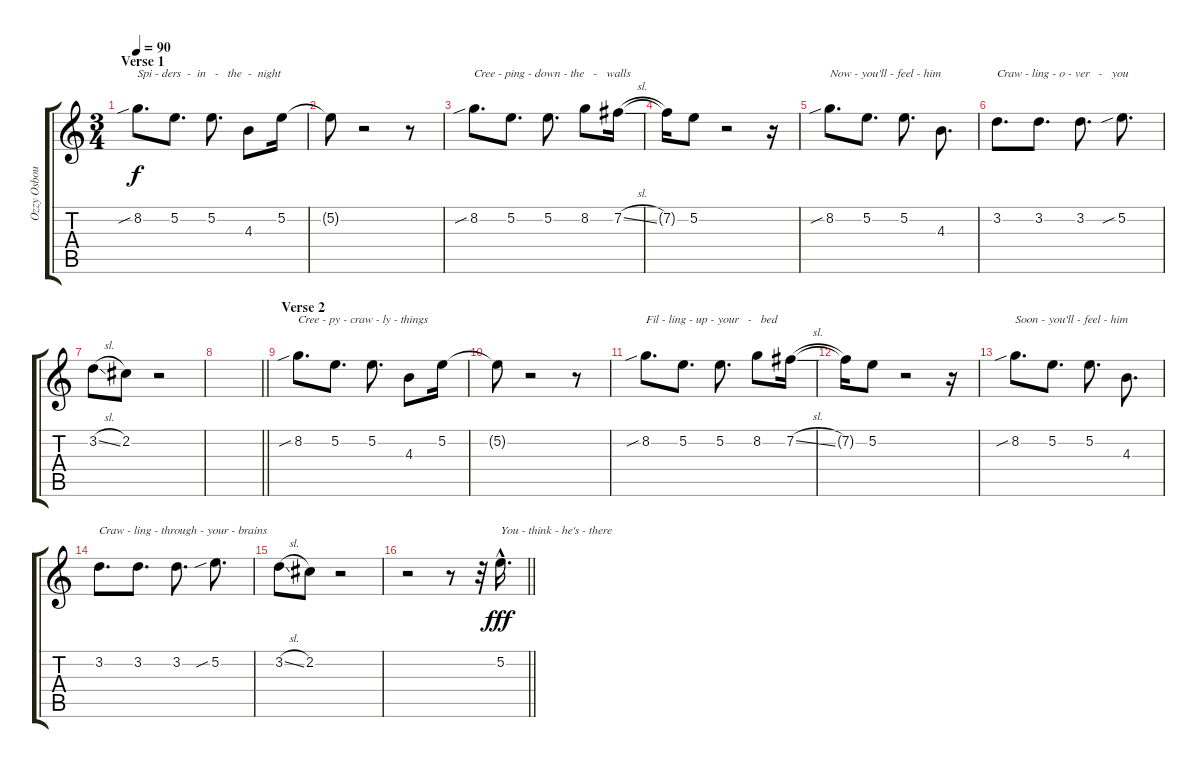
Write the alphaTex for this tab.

\track ("Ozzy Osbourne" "Ozzy Osbou") {instrument contrabass}
\staff {score tabs}
\tuning (E4 B3 G3 D3 A2 E2) {hide}
\ts (3 4)
\section ("" "Verse 1")
\tempo 90
\clef g2
\ks c
8.2{sib}.8{d txt "Spi - ders  -  in   -   the  -  night" dy f} 5.2.8{d} 5.2.8{d} 4.3.8 5.2.16 |
5.2{t}.8 r.2 r.8 |
8.2{sib}.8{d txt "Cree - ping - down - the   -   walls"} 5.2.8{d} 5.2.8{d} 8.2.8 7.2{sl}.16 |
7.2{t}.16 5.2.8 r.2 r.16 |
8.2{sib}.8{d txt "Now - you'll - feel - him"} 5.2.8{d} 5.2.8{d} 4.3.8{d} |
3.2.8{d txt "Craw - ling - o - ver   -   you"} 3.2.8{d} 3.2.8{d} 5.2{sib}.8{d} |
3.2{sl}.8 2.2.8 r.2 |
\barLineRight lightlight
|
\section ("" "Verse 2")
8.2{sib}.8{d txt "Cree - py - craw - ly - things"} 5.2.8{d} 5.2.8{d} 4.3.8 5.2.16 |
5.2{t}.8 r.2 r.8 |
8.2{sib}.8{d txt "Fil - ling - up - your   -   bed"} 5.2.8{d} 5.2.8{d} 8.2.8 7.2{sl}.16 |
7.2{t}.16 5.2.8 r.2 r.16 |
8.2{sib}.8{d txt "Soon - you'll - feel - him"} 5.2.8{d} 5.2.8{d} 4.3.8{d} |
3.2.8{d txt "Craw - ling - through - your - brains"} 3.2.8{d} 3.2.8{d} 5.2{sib}.8{d} |
3.2{sl}.8 2.2.8 r.2 |
\barLineRight lightlight
r.2 r.8 r.32 5.2{hac}.16{d txt "You - think - he's - there" dy fff}
